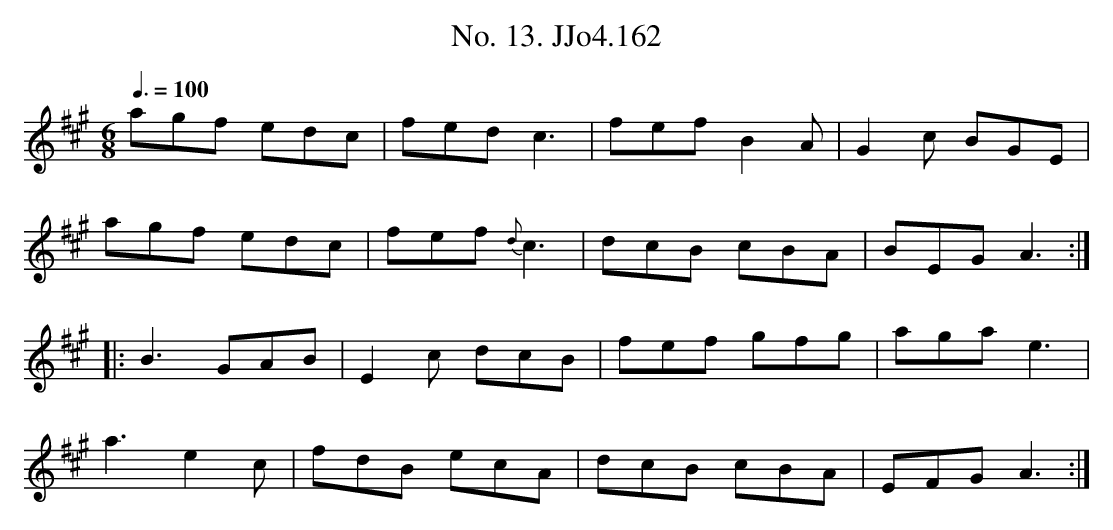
X:1
T:No. 13. JJo4.162
M:6/8
L:1/8
Q:3/8=100
K:A
agf edc|fed c3|fef B2A|G2c BGE|
agf edc|fef {d}c3| dcB cBA|BEG A3 :|
|:B3 GAB|E2c dcB|fef gfg|aga e3|
a3 e2c|fdB ecA|dcB cBA|EFG A3 :|
